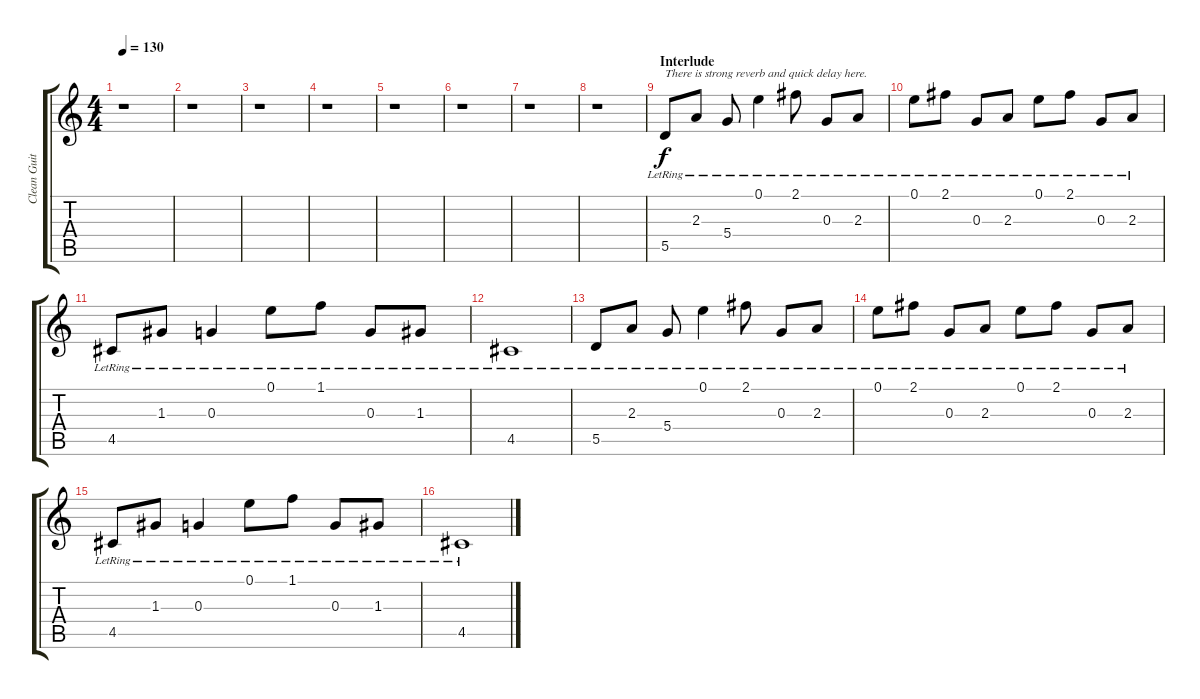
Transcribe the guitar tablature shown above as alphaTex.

\track ("Clean Guitar" "Clean Guit") {instrument electricguitarclean}
\staff {score tabs}
\tuning (E4 B3 G3 D3 A2 E2) {hide}
\ts (4 4)
\tempo 130
\clef g2
\ks c
r.1{dy f} |
r.1 |
r.1 |
r.1 |
r.1 |
r.1 |
r.1 |
r.1 |
\section ("" "Interlude")
5.5{lr}.8{txt "There is strong reverb and quick delay here."} 2.3{lr}.8 5.4{lr}.8 0.1{lr}.4 2.1{lr}.8 0.3{lr}.8 2.3{lr}.8 |
0.1{lr}.8 2.1{lr}.8 0.3{lr}.8 2.3{lr}.8 0.1{lr}.8 2.1{lr}.8 0.3{lr}.8 2.3{lr}.8 |
4.5{lr}.8 1.3{lr}.8 0.3{lr}.4 0.1{lr}.8 1.1{lr}.8 0.3{lr}.8 1.3{lr}.8 |
4.5{lr}.1 |
5.5{lr}.8 2.3{lr}.8 5.4{lr}.8 0.1{lr}.4 2.1{lr}.8 0.3{lr}.8 2.3{lr}.8 |
0.1{lr}.8 2.1{lr}.8 0.3{lr}.8 2.3{lr}.8 0.1{lr}.8 2.1{lr}.8 0.3{lr}.8 2.3{lr}.8 |
4.5{lr}.8 1.3{lr}.8 0.3{lr}.4 0.1{lr}.8 1.1{lr}.8 0.3{lr}.8 1.3{lr}.8 |
4.5{lr}.1
